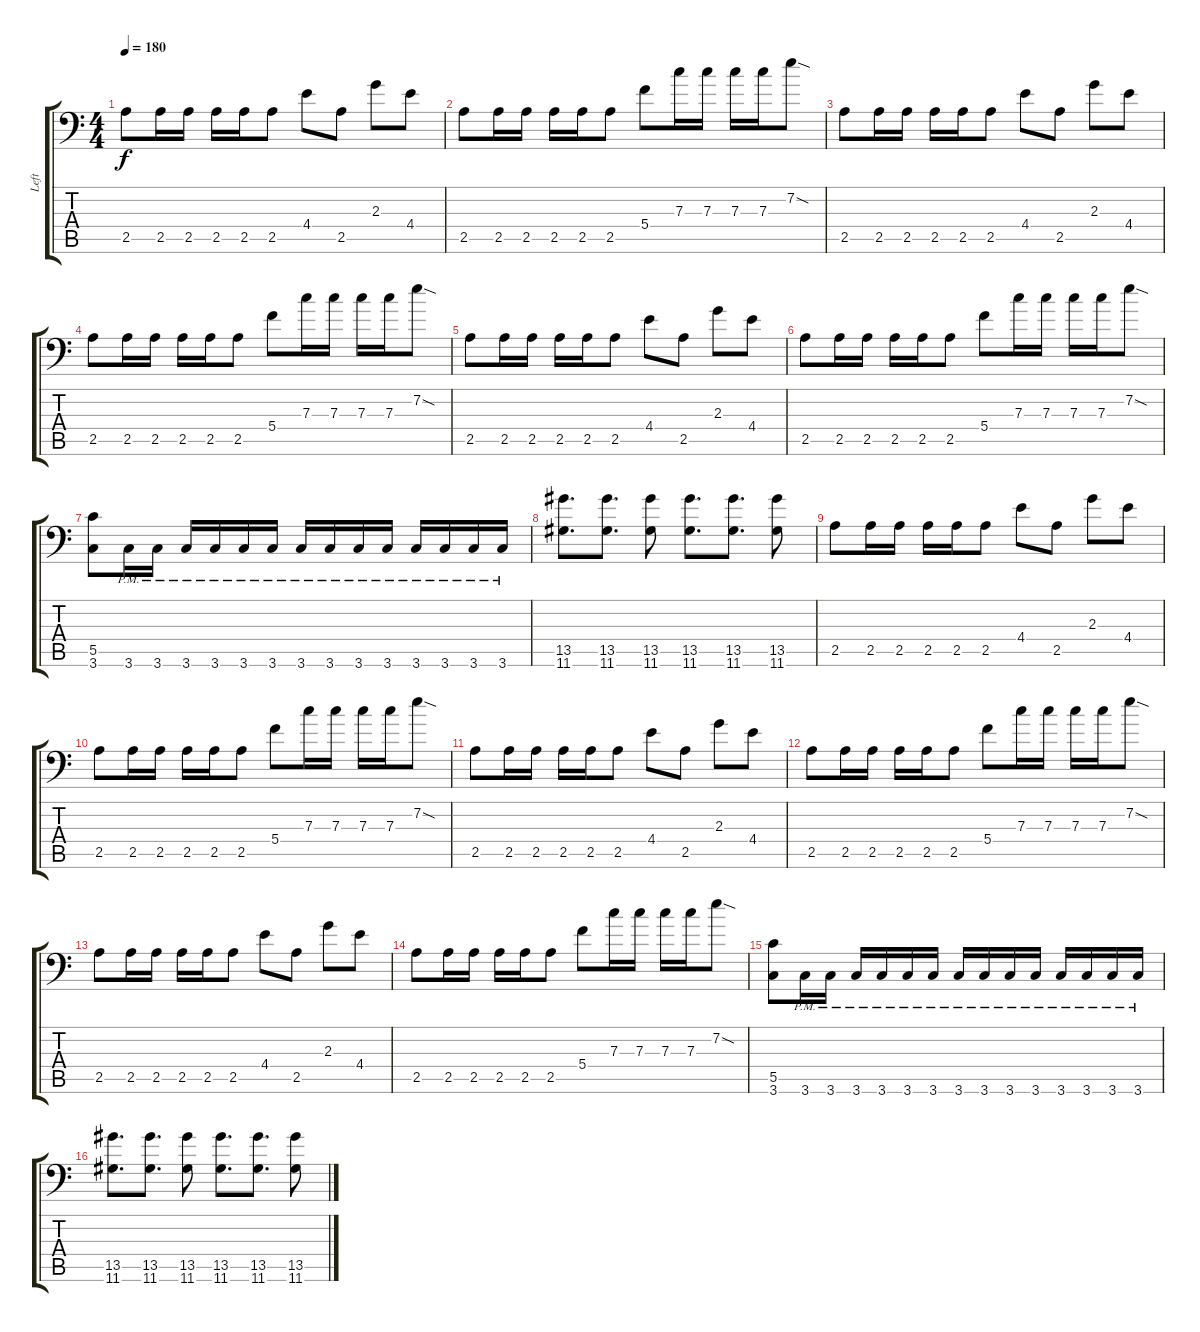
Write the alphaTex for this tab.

\track ("Left" "Left") {instrument distortionguitar}
\staff {score tabs}
\tuning (D4 A3 F3 C3 G2 A1) {hide}
\ts (4 4)
\tempo 180
\clef f4
\ks c
2.5.8{dy f} 2.5.16 2.5.16 2.5.16 2.5.16 2.5.8 4.4.8 2.5.8 2.3.8 4.4.8 |
2.5.8 2.5.16 2.5.16 2.5.16 2.5.16 2.5.8 5.4.8 7.3.16 7.3.16 7.3.16 7.3.16 7.2{sod}.8 |
2.5.8 2.5.16 2.5.16 2.5.16 2.5.16 2.5.8 4.4.8 2.5.8 2.3.8 4.4.8 |
2.5.8 2.5.16 2.5.16 2.5.16 2.5.16 2.5.8 5.4.8 7.3.16 7.3.16 7.3.16 7.3.16 7.2{sod}.8 |
2.5.8 2.5.16 2.5.16 2.5.16 2.5.16 2.5.8 4.4.8 2.5.8 2.3.8 4.4.8 |
2.5.8 2.5.16 2.5.16 2.5.16 2.5.16 2.5.8 5.4.8 7.3.16 7.3.16 7.3.16 7.3.16 7.2{sod}.8 |
(5.5 3.6).8 3.6{pm}.16 3.6{pm}.16 3.6{pm}.16 3.6{pm}.16 3.6{pm}.16 3.6{pm}.16 3.6{pm}.16 3.6{pm}.16 3.6{pm}.16 3.6{pm}.16 3.6{pm}.16 3.6{pm}.16 3.6{pm}.16 3.6{pm}.16 |
(13.5 11.6).8{d} (13.5 11.6).8{d} (13.5 11.6).8 (13.5 11.6).8{d} (13.5 11.6).8{d} (13.5 11.6).8 |
2.5.8 2.5.16 2.5.16 2.5.16 2.5.16 2.5.8 4.4.8 2.5.8 2.3.8 4.4.8 |
2.5.8 2.5.16 2.5.16 2.5.16 2.5.16 2.5.8 5.4.8 7.3.16 7.3.16 7.3.16 7.3.16 7.2{sod}.8 |
2.5.8 2.5.16 2.5.16 2.5.16 2.5.16 2.5.8 4.4.8 2.5.8 2.3.8 4.4.8 |
2.5.8 2.5.16 2.5.16 2.5.16 2.5.16 2.5.8 5.4.8 7.3.16 7.3.16 7.3.16 7.3.16 7.2{sod}.8 |
2.5.8 2.5.16 2.5.16 2.5.16 2.5.16 2.5.8 4.4.8 2.5.8 2.3.8 4.4.8 |
2.5.8 2.5.16 2.5.16 2.5.16 2.5.16 2.5.8 5.4.8 7.3.16 7.3.16 7.3.16 7.3.16 7.2{sod}.8 |
(5.5 3.6).8 3.6{pm}.16 3.6{pm}.16 3.6{pm}.16 3.6{pm}.16 3.6{pm}.16 3.6{pm}.16 3.6{pm}.16 3.6{pm}.16 3.6{pm}.16 3.6{pm}.16 3.6{pm}.16 3.6{pm}.16 3.6{pm}.16 3.6{pm}.16 |
(13.5 11.6).8{d} (13.5 11.6).8{d} (13.5 11.6).8 (13.5 11.6).8{d} (13.5 11.6).8{d} (13.5 11.6).8
